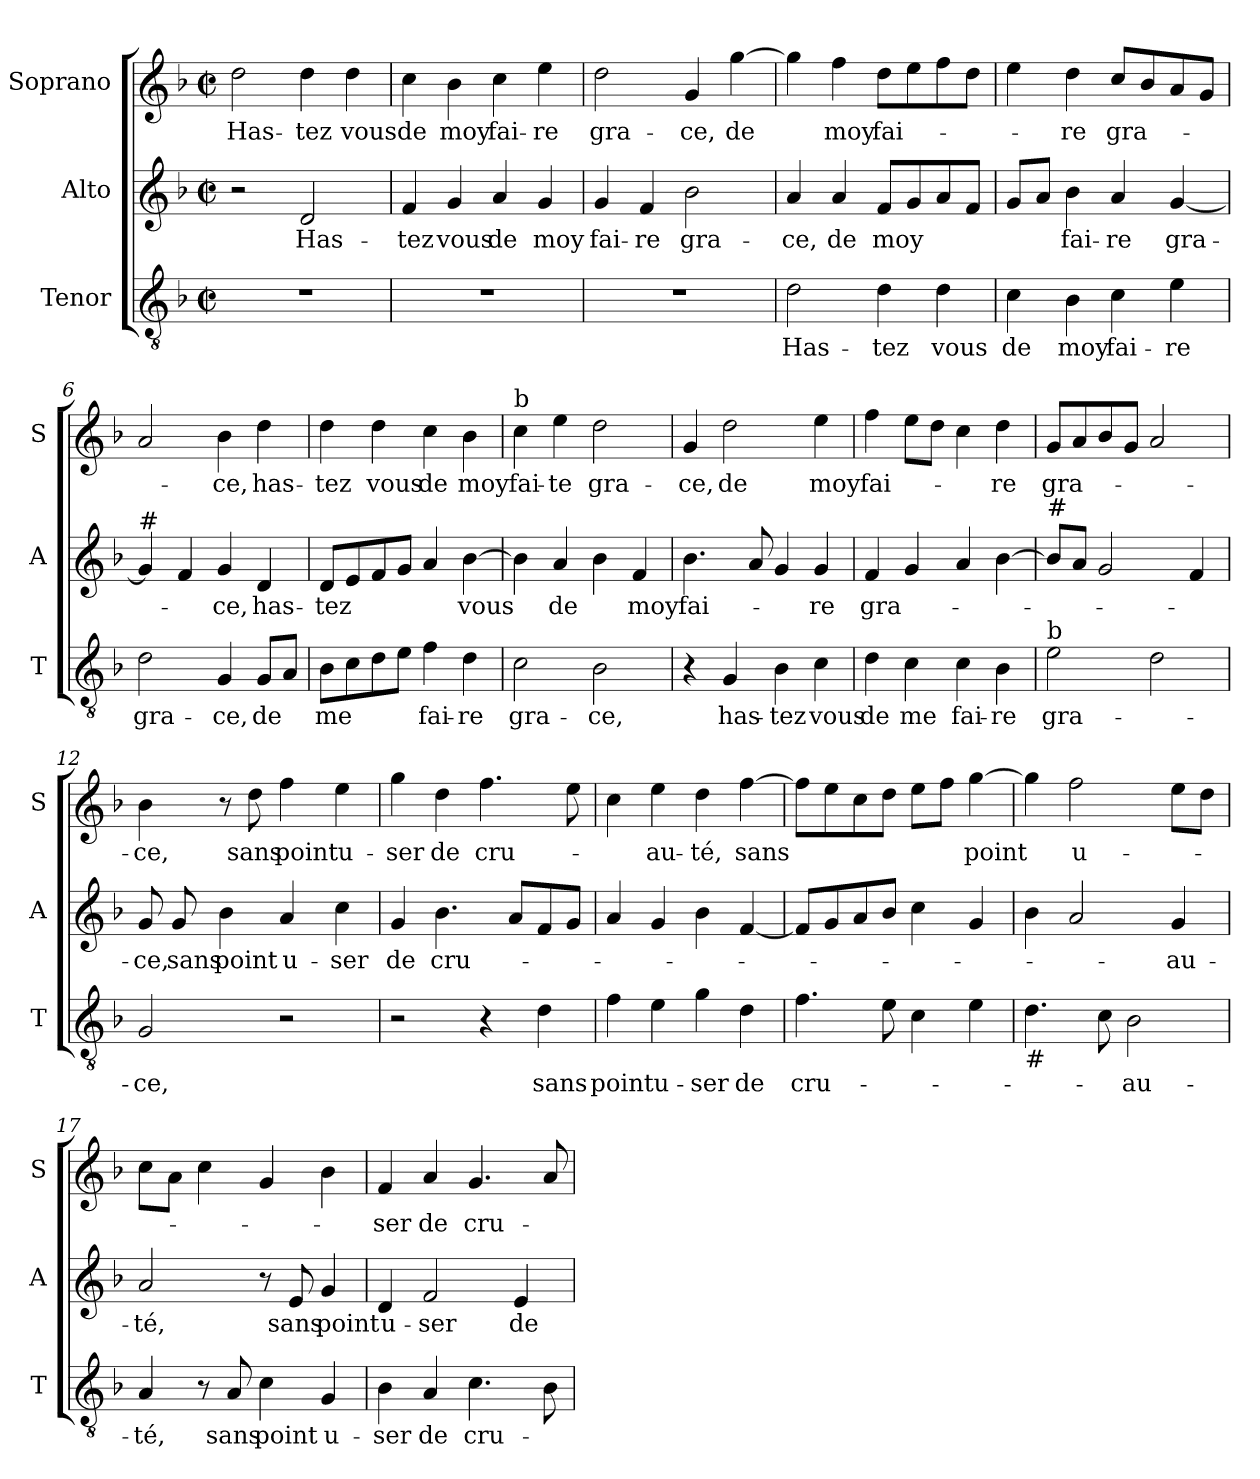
**kern	**text	**kern	**text	**kern	**text
*part3	*part3	*part2	*part2	*part1	*part1
*staff3	*staff3	*staff2	*staff2	*staff1	*staff1
*I"Tenor	*	*I"Alto	*	*I"Soprano	*
*I'T	*	*I'A	*	*I'S	*
*clefGv2	*	*clefG2	*	*clefG2	*
*k[b-]	*	*k[b-]	*	*k[b-]	*
*F:	*	*F:	*	*F:	*
*M2/2	*	*M2/2	*	*M2/2	*
*met(c|)	*	*met(c|)	*	*met(c|)	*
=1	=1	=1	=1	=1	=1
!	!	!	!	!	!LO:LY:b
1r	.	2r	.	2dd\	Has-
!	!	!	!LO:LY:b	!	!LO:LY:b
.	.	2d/	Has-	4dd\	-tez
!	!	!	!	!	!LO:LY:b
.	.	.	.	4dd\	vous
=2	=2	=2	=2	=2	=2
!	!	!	!LO:LY:b	!	!LO:LY:b
1r	.	4f/	-tez	4cc\	de
!	!	!	!LO:LY:b	!	!LO:LY:b
.	.	4g/	vous	4b-\	moy
!	!	!	!LO:LY:b	!	!LO:LY:b
.	.	4a/	de	4cc\	fai-
!	!	!	!LO:LY:b	!	!LO:LY:b
.	.	4g/	moy	4ee\	-re
=3	=3	=3	=3	=3	=3
!	!	!	!LO:LY:b	!	!LO:LY:b
1r	.	4g/	fai-	2dd\	gra-
!	!	!	!LO:LY:b	!	!
.	.	4f/	-re	.	.
!	!	!	!LO:LY:b	!	!LO:LY:b
.	.	2b-\	gra-	4g/	-ce,
!	!	!	!	!	!LO:LY:b
.	.	.	.	[4gg\	de
=4	=4	=4	=4	=4	=4
!	!LO:LY:b	!	!LO:LY:b	!	!
2d\	Has-	4a/	-ce,	4gg\]	.
!	!	!	!LO:LY:b	!	!LO:LY:b
.	.	4a/	de	4ff\	moy
!	!LO:LY:b	!	!LO:LY:b	!	!LO:LY:b
4d\	-tez	8f/L	moy	8dd\L	fai-
.	.	8g/	.	8ee\	.
!	!LO:LY:b	!	!	!	!
4d\	vous	8a/	.	8ff\	.
.	.	8f/J	.	8dd\J	.
!!LO:LB:g=z
=5	=5	=5	=5	=5	=5
!	!LO:LY:b	!	!	!	!
4c\	de	8g/L	.	4ee\	.
.	.	8a/J	.	.	.
!	!LO:LY:b	!	!LO:LY:b	!	!LO:LY:b
4B-\	moy	4b-\	fai-	4dd\	-re
!	!LO:LY:b	!	!LO:LY:b	!	!LO:LY:b
4c\	fai-	4a/	-re	8cc/L	gra-
.	.	.	.	8b-/	.
!	!LO:LY:b	!	!LO:LY:b	!	!
4e\	-re	[4g/	gra-	8a/	.
.	.	.	.	8g/J	.
=6	=6	=6	=6	=6	=6
!	!	!LO:TX:a:t=#	!	!	!
!	!LO:LY:b	!	!	!	!
2d\	gra-	4g/]	.	2a/	.
.	.	4f/	.	.	.
!	!LO:LY:b	!	!LO:LY:b	!	!LO:LY:b
4G/	-ce,	4g/	-ce,	4b-\	-ce,
!	!LO:LY:b	!	!LO:LY:b	!	!LO:LY:b
8G/L	de	4d/	has-	4dd\	has-
8A/J	.	.	.	.	.
=7	=7	=7	=7	=7	=7
!	!LO:LY:b	!	!LO:LY:b	!	!LO:LY:b
8B-\L	me	8d/L	-tez	4dd\	-tez
8c\	.	8e/	.	.	.
!	!	!	!	!	!LO:LY:b
8d\	.	8f/	.	4dd\	vous
8e\J	.	8g/J	.	.	.
!	!LO:LY:b	!	!	!	!LO:LY:b
4f\	fai-	4a/	.	4cc\	de
!	!LO:LY:b	!	!LO:LY:b	!	!LO:LY:b
4d\	-re	[4b-\	vous	4b-\	moy
=8	=8	=8	=8	=8	=8
!	!	!	!	!LO:TX:a:t=b	!
!	!LO:LY:b	!	!	!	!LO:LY:b
2c\	gra-	4b-\]	.	4cc\	fai-
!	!	!	!LO:LY:b	!	!LO:LY:b
.	.	4a/	de	4ee\	-te
!	!LO:LY:b	!	!	!	!LO:LY:b
2B-\	-ce,	4b-\	.	2dd\	gra-
!	!	!	!LO:LY:b	!	!
.	.	4f/	moy	.	.
=9	=9	=9	=9	=9	=9
!	!	!	!LO:LY:b	!	!LO:LY:b
4r	.	4.b-\	fai-	4g/	-ce,
!	!LO:LY:b	!	!	!	!LO:LY:b
4G/	has-	.	.	2dd\	de
.	.	8a/	.	.	.
!	!LO:LY:b	!	!	!	!
4B-\	-tez	4g/	.	.	.
!	!LO:LY:b	!	!LO:LY:b	!	!LO:LY:b
4c\	vous	4g/	-re	4ee\	moy
!!LO:LB:g=z
=10	=10	=10	=10	=10	=10
!	!LO:LY:b	!	!LO:LY:b	!	!LO:LY:b
4d\	de	4f/	gra-	4ff\	fai-
!	!LO:LY:b	!	!	!	!
4c\	me	4g/	.	8ee\L	.
.	.	.	.	8dd\J	.
!	!LO:LY:b	!	!	!	!
4c\	fai-	4a/	.	4cc\	.
!	!LO:LY:b	!	!	!	!LO:LY:b
4B-\	-re	[4b-\	.	4dd\	-re
=11	=11	=11	=11	=11	=11
!	!	!LO:TX:a:t=#	!	!	!
!LO:TX:a:t=b	!	!	!	!	!
!	!LO:LY:b	!	!	!	!LO:LY:b
2e\	gra-	8b-/L]	.	8g/L	gra-
.	.	8a/J	.	8a/	.
.	.	2g/	.	8b-/	.
.	.	.	.	8g/J	.
2d\	.	.	.	2a/	.
.	.	4f/	.	.	.
=12	=12	=12	=12	=12	=12
!	!LO:LY:b	!	!LO:LY:b	!	!LO:LY:b
2G/	-ce,	8g/	-ce,	4b-\	-ce,
!	!	!	!LO:LY:b	!	!
.	.	8g/	sans	.	.
!	!	!	!LO:LY:b	!	!
.	.	4b-\	point	8r	.
!	!	!	!	!	!LO:LY:b
.	.	.	.	8dd\	sans
!	!	!	!LO:LY:b	!	!LO:LY:b
2r	.	4a/	u-	4ff\	point
!	!	!	!LO:LY:b	!	!LO:LY:b
.	.	4cc\	-ser	4ee\	u-
=13	=13	=13	=13	=13	=13
!	!	!	!LO:LY:b	!	!LO:LY:b
2r	.	4g/	de	4gg\	-ser
!	!	!	!LO:LY:b	!	!LO:LY:b
.	.	4.b-\	cru-	4dd\	de
!	!	!	!	!	!LO:LY:b
4r	.	.	.	4.ff\	cru-
.	.	8a/L	.	.	.
!	!LO:LY:b	!	!	!	!
4d\	sans	8f/	.	.	.
.	.	8g/J	.	8ee\	.
=14	=14	=14	=14	=14	=14
!	!LO:LY:b	!	!	!	!
4f\	point	4a/	.	4cc\	.
!	!LO:LY:b	!	!	!	!LO:LY:b
4e\	u-	4g/	.	4ee\	-au-
!	!LO:LY:b	!	!	!	!LO:LY:b
4g\	-ser	4b-\	.	4dd\	-té,
!	!LO:LY:b	!	!	!	!LO:LY:b
4d\	de	[4f/	.	[4ff\	sans
!!LO:PB:g=z
=15	=15	=15	=15	=15	=15
!	!LO:LY:b	!	!	!	!
4.f\	cru-	8f/L]	.	8ff\L]	.
.	.	8g/	.	8ee\	.
.	.	8a/	.	8cc\	.
8e\	.	8b-/J	.	8dd\J	.
4c\	.	4cc\	.	8ee\L	.
.	.	.	.	8ff\J	.
!	!	!	!	!	!LO:LY:b
4e\	.	4g/	.	[4gg\	point
=16	=16	=16	=16	=16	=16
!LO:TX:b:t=#	!	!	!	!	!
4.d\	.	4b-\	.	4gg\]	.
!	!	!	!	!	!LO:LY:b
.	.	2a/	.	2ff\	u-
8c\	.	.	.	.	.
!	!LO:LY:b	!	!	!	!
2B-\	-au-	.	.	.	.
!	!	!	!LO:LY:b	!	!
.	.	4g/	-au-	8ee\L	.
.	.	.	.	8dd\J	.
=17	=17	=17	=17	=17	=17
!	!LO:LY:b	!	!LO:LY:b	!	!
4A/	-té,	2a/	-té,	8cc\L	.
.	.	.	.	8a\J	.
8r	.	.	.	4cc\	.
!	!LO:LY:b	!	!	!	!
8A/	sans	.	.	.	.
!	!LO:LY:b	!	!	!	!
4c\	point	8r	.	4g/	.
!	!	!	!LO:LY:b	!	!
.	.	8e/	sans	.	.
!	!LO:LY:b	!	!LO:LY:b	!	!
4G/	u-	4g/	point	4b-\	.
=18	=18	=18	=18	=18	=18
!	!LO:LY:b	!	!LO:LY:b	!	!LO:LY:b
4B-\	-ser	4d/	u-	4f/	-ser
!	!LO:LY:b	!	!LO:LY:b	!	!LO:LY:b
4A/	de	2f/	-ser	4a/	de
!	!LO:LY:b	!	!	!	!LO:LY:b
4.c\	cru-	.	.	4.g/	cru-
!	!	!	!LO:LY:b	!	!
.	.	4e/	de	.	.
8B-\	.	.	.	8a/	.
=	=	=	=	=	=
*-	*-	*-	*-	*-	*-
